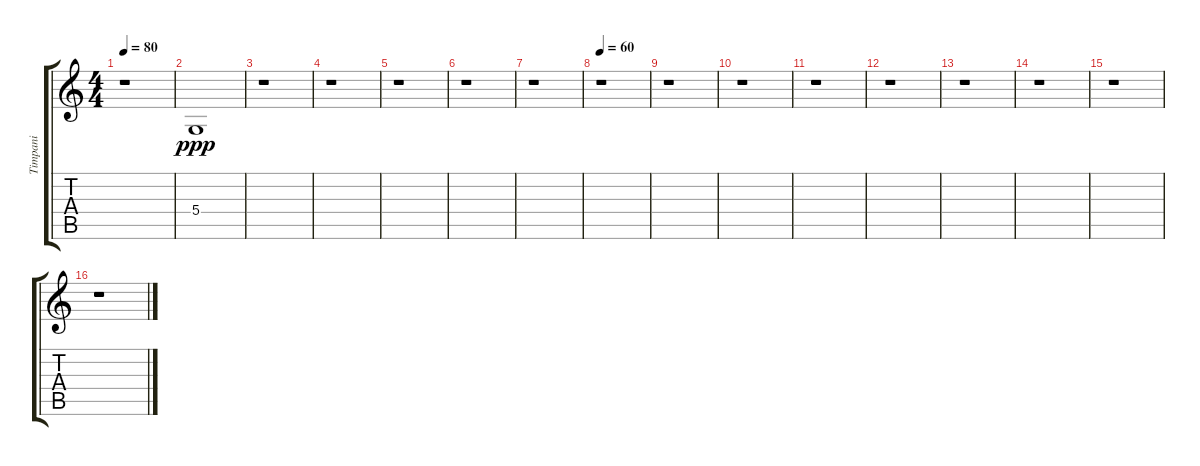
\track ("Timpani             " "Timpani   ") {instrument timpani}
\staff {score tabs}
\tuning (E4 B3 G3 D3 A2 E2) {hide}
\ts (4 4)
\tempo 80
\clef g2
\ks c
r.1{dy ppp} |
5.4.1 |
r.1 |
r.1{volume 11} |
r.1 |
r.1 |
r.1 |
\tempo 60
r.1 |
r.1 |
r.1 |
r.1 |
r.1 |
r.1 |
r.1 |
r.1 |
r.1
